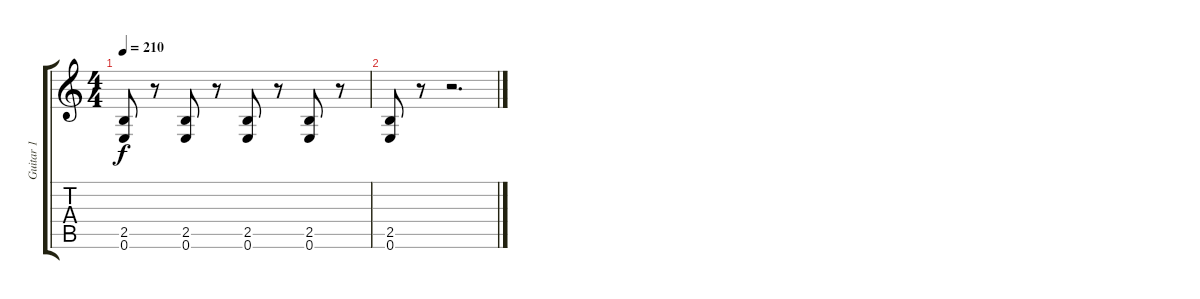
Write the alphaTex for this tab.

\track ("Guitar 1" "Guitar 1") {instrument distortionguitar}
\staff {score tabs}
\tuning (E4 B3 G3 D3 A2 E2) {hide}
\ts (4 4)
\tempo 210
\clef g2
\ks c
(2.5 0.6).8{dy f} r.8 (2.5 0.6).8 r.8 (2.5 0.6).8 r.8 (2.5 0.6).8 r.8 |
(2.5 0.6).8 r.8 r.2{d}
